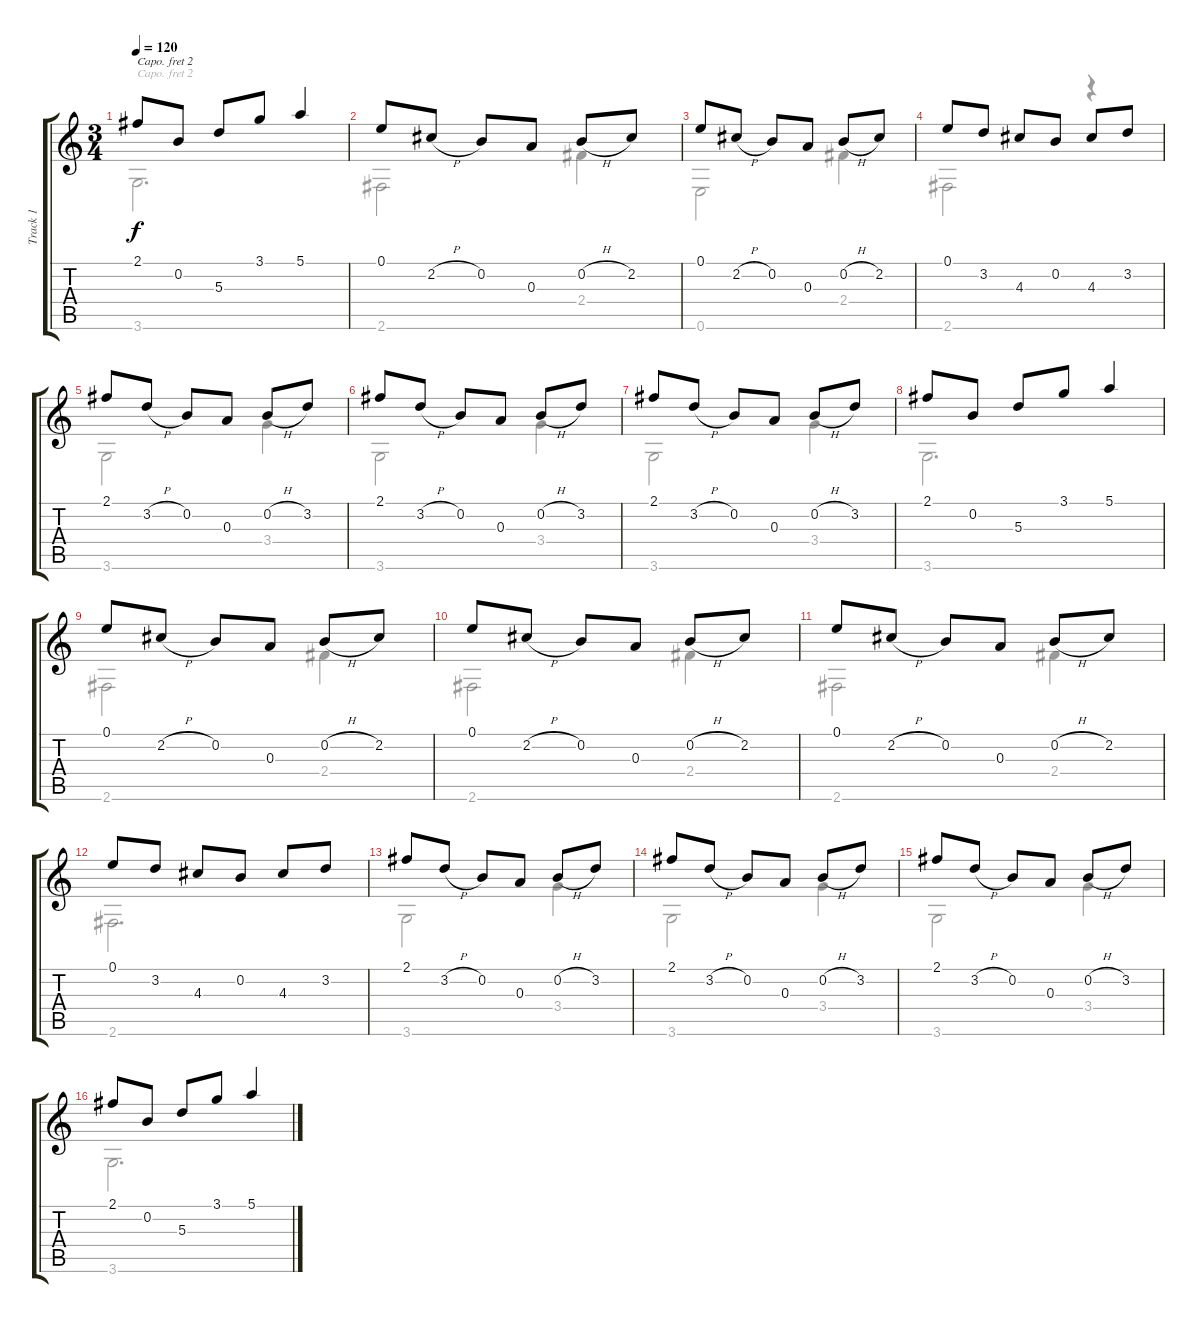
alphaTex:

\track ("Track 1" "Track 1") {instrument acousticguitarsteel}
\staff {score tabs}
\capo 2
\tuning (D4 A3 G3 D3 A2 D2) {hide}
\voice
\ts (3 4)
\tempo 120
\clef g2
\ks c
2.1.8{dy f} 0.2.8 5.3.8 3.1.8 5.1.4 |
0.1.8 2.2{h}.8 0.2.8 0.3.8 0.2{h}.8 2.2.8 |
0.1.8 2.2{h}.8 0.2.8 0.3.8 0.2{h}.8 2.2.8 |
0.1.8 3.2.8 4.3.8 0.2.8 4.3.8 3.2.8 |
2.1.8 3.2{h}.8 0.2.8 0.3.8 0.2{h}.8 3.2.8 |
2.1.8 3.2{h}.8 0.2.8 0.3.8 0.2{h}.8 3.2.8 |
2.1.8 3.2{h}.8 0.2.8 0.3.8 0.2{h}.8 3.2.8 |
2.1.8 0.2.8 5.3.8 3.1.8 5.1.4 |
0.1.8 2.2{h}.8 0.2.8 0.3.8 0.2{h}.8 2.2.8 |
0.1.8 2.2{h}.8 0.2.8 0.3.8 0.2{h}.8 2.2.8 |
0.1.8 2.2{h}.8 0.2.8 0.3.8 0.2{h}.8 2.2.8 |
0.1.8 3.2.8 4.3.8 0.2.8 4.3.8 3.2.8 |
2.1.8 3.2{h}.8 0.2.8 0.3.8 0.2{h}.8 3.2.8 |
2.1.8 3.2{h}.8 0.2.8 0.3.8 0.2{h}.8 3.2.8 |
2.1.8 3.2{h}.8 0.2.8 0.3.8 0.2{h}.8 3.2.8 |
2.1.8 0.2.8 5.3.8 3.1.8 5.1.4
\voice
\clef g2
\ottava regular
\simile none
\ks c
3.6.2{d dy f} |
2.6.2 2.4.4 |
0.6.2 2.4.4 |
2.6.2 r.4 |
3.6.2 3.4.4 |
3.6.2 3.4.4 |
3.6.2 3.4.4 |
3.6.2{d} |
2.6.2 2.4.4 |
2.6.2 2.4.4 |
2.6.2 2.4.4 |
2.6.2{d} |
3.6.2 3.4.4 |
3.6.2 3.4.4 |
3.6.2 3.4.4 |
3.6.2{d}
